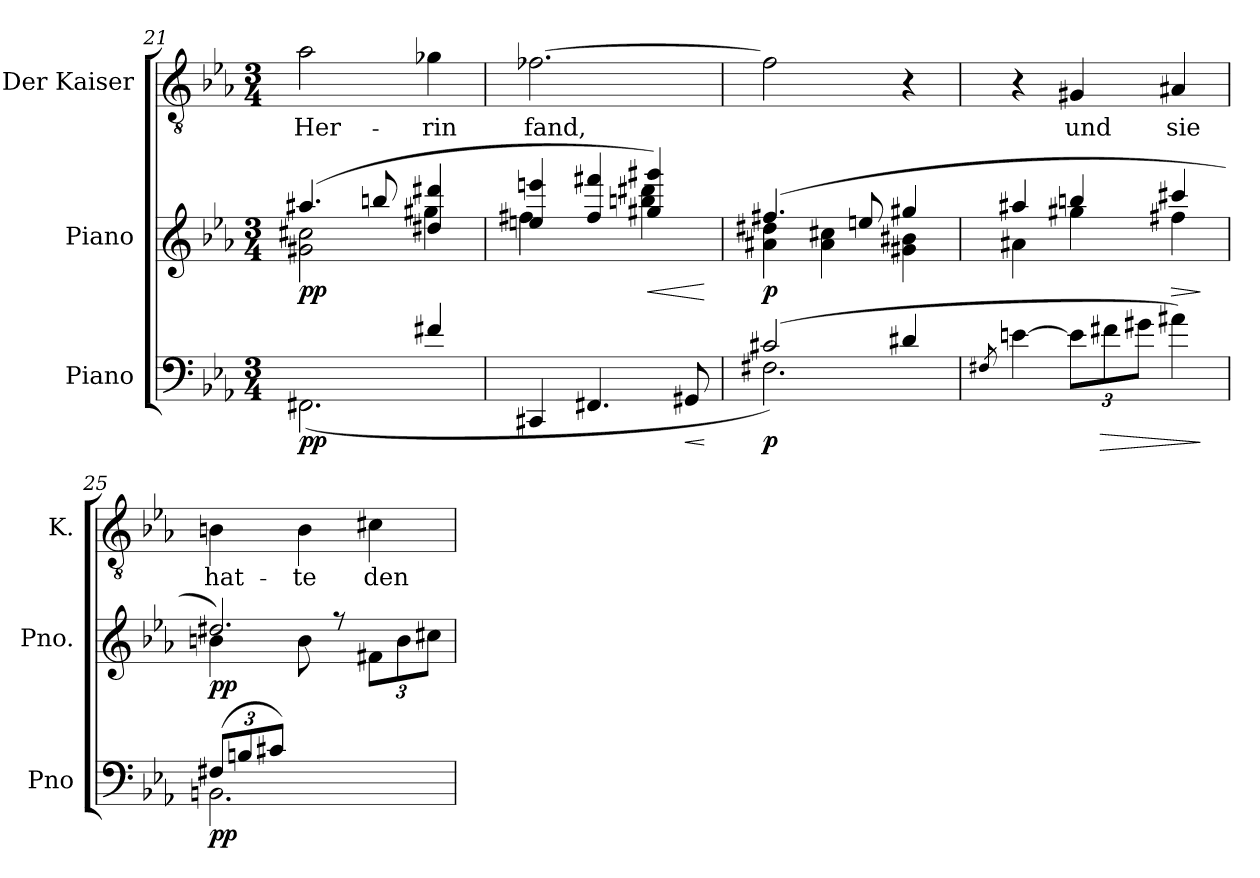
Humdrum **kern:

**kern	**dynam	**kern	**dynam	**kern	**text
*part3	*part3	*part2	*part2	*part1	*part1
*staff3	*staff3	*staff2	*staff2	*staff1	*staff1
*I"Piano	*	*I"Piano	*	*I"Der Kaiser	*
*I'Pno	*	*I'Pno.	*	*I'K.	*
!!LO:PB:g=z
*clefF4	*	*clefG2	*	*clefGv2	*
*k[b-e-a-]	*	*k[b-e-a-]	*	*k[b-e-a-]	*
*M3/4	*	*M3/4	*	*M3/4	*
=21	=21	=21	=21	=21	=21
*^	*	*^	*	*	*
!	!	!LO:DY:b	!	!	!LO:DY:b	!	!LO:LY:b
2ryy	(<2.FF#X\	pp	(>4.aa#X/	2g#X\ 2cc#X\	pp	2a-\	Her-
.	.	.	8bbn/	.	.	.	.
!	!	!	!	!	!	!	!LO:LY:b
4f#X/	.	.	4dd#X/ 4ddd#X/	4gg#X\	.	4g-X\	-rin
*v	*v	*	*	*	*	*	*
=22	=22	=22	=22	=22	=22	=22
!	!	!	!	!	!	!LO:LY:b
4CC#X/	.	4een/ 4eeen/	4ff#X\	.	[2.f-X\	fand,
4.FF#X/	.	4ff#/ 4fff#X/	4ryy	.	.	.
!	!	!	!	!LO:HP:b	!	!
.	.	4gg#X/ 4ggg#X/)	4bbn\ 4ddd#X\	<	.	.
!	!LO:HP:b	!	!	!	!	!
8GG#X/	<	.	.	.	.	.
*	*	*v	*v	*	*	*
.	[	.	[	.	.
=23	=23	=23	=23	=23	=23
*^	*	*^	*	*	*
!	!	!LO:DY:b	!	!	!LO:DY:b	!	!
(>2c#X/)	2.F#X\	p	(>4.ff#X/	4a#X\ 4dd#X\	p	2f-\]	.
.	.	.	.	4a#\ 4cc#X\	.	.	.
.	.	.	8een/	.	.	.	.
4d#X/	.	.	4gg#X/	4g#X\ 4b#X\	.	4r	.
*v	*v	*	*	*	*	*	*
=24	=24	=24	=24	=24	=24	=24
8qF#X/	.	.	.	.	.	.
[4en\	.	4aa#X/	4a#X\	.	4r	.
*Xbrackettup	*	*	*	*	*	*
!	!	!	!	!	!	!LO:LY:b
12e\L]	.	4bbn/	4gg#X\	.	4G#X/	und
!	!LO:HP:b	!	!	!	!	!
12f#X\	>	.	.	.	.	.
12g#X\J	.	.	.	.	.	.
!	!	!	!	!LO:HP:b	!	!LO:LY:b
4a#X\)	.	4ccc#X/	4ff#X\	>	4A#X/	sie
*	*	*v	*v	*	*	*
.	]	.	]	.	.
=25	=25	=25	=25	=25	=25
*^	*	*^	*	*	*
!	!	!LO:DY:b	!	!	!LO:DY:b	!	!LO:LY:b
(>12F#X/L	2.BBn\	pp	2.dd#X/)	4bn\	pp	4Bn\	hat-
12Bn/	.	.	.	.	.	.	.
12c#X/J)	.	.	.	.	.	.	.
!	!	!	!	!	!	!	!LO:LY:b
2ryy	.	.	.	8b\	.	4B\	-te
.	.	.	.	8rff	.	.	.
*	*	*	*	*Xbrackettup	*	*	*
!	!	!	!	!	!	!	!LO:LY:b
.	.	.	.	12f#X\L	.	4c#X\	den
.	.	.	.	12b\	.	.	.
.	.	.	.	12cc#X\J	.	.	.
*v	*v	*	*	*	*	*	*
*	*	*v	*v	*	*	*
=	=	=	=	=	=
*-	*-	*-	*-	*-	*-
